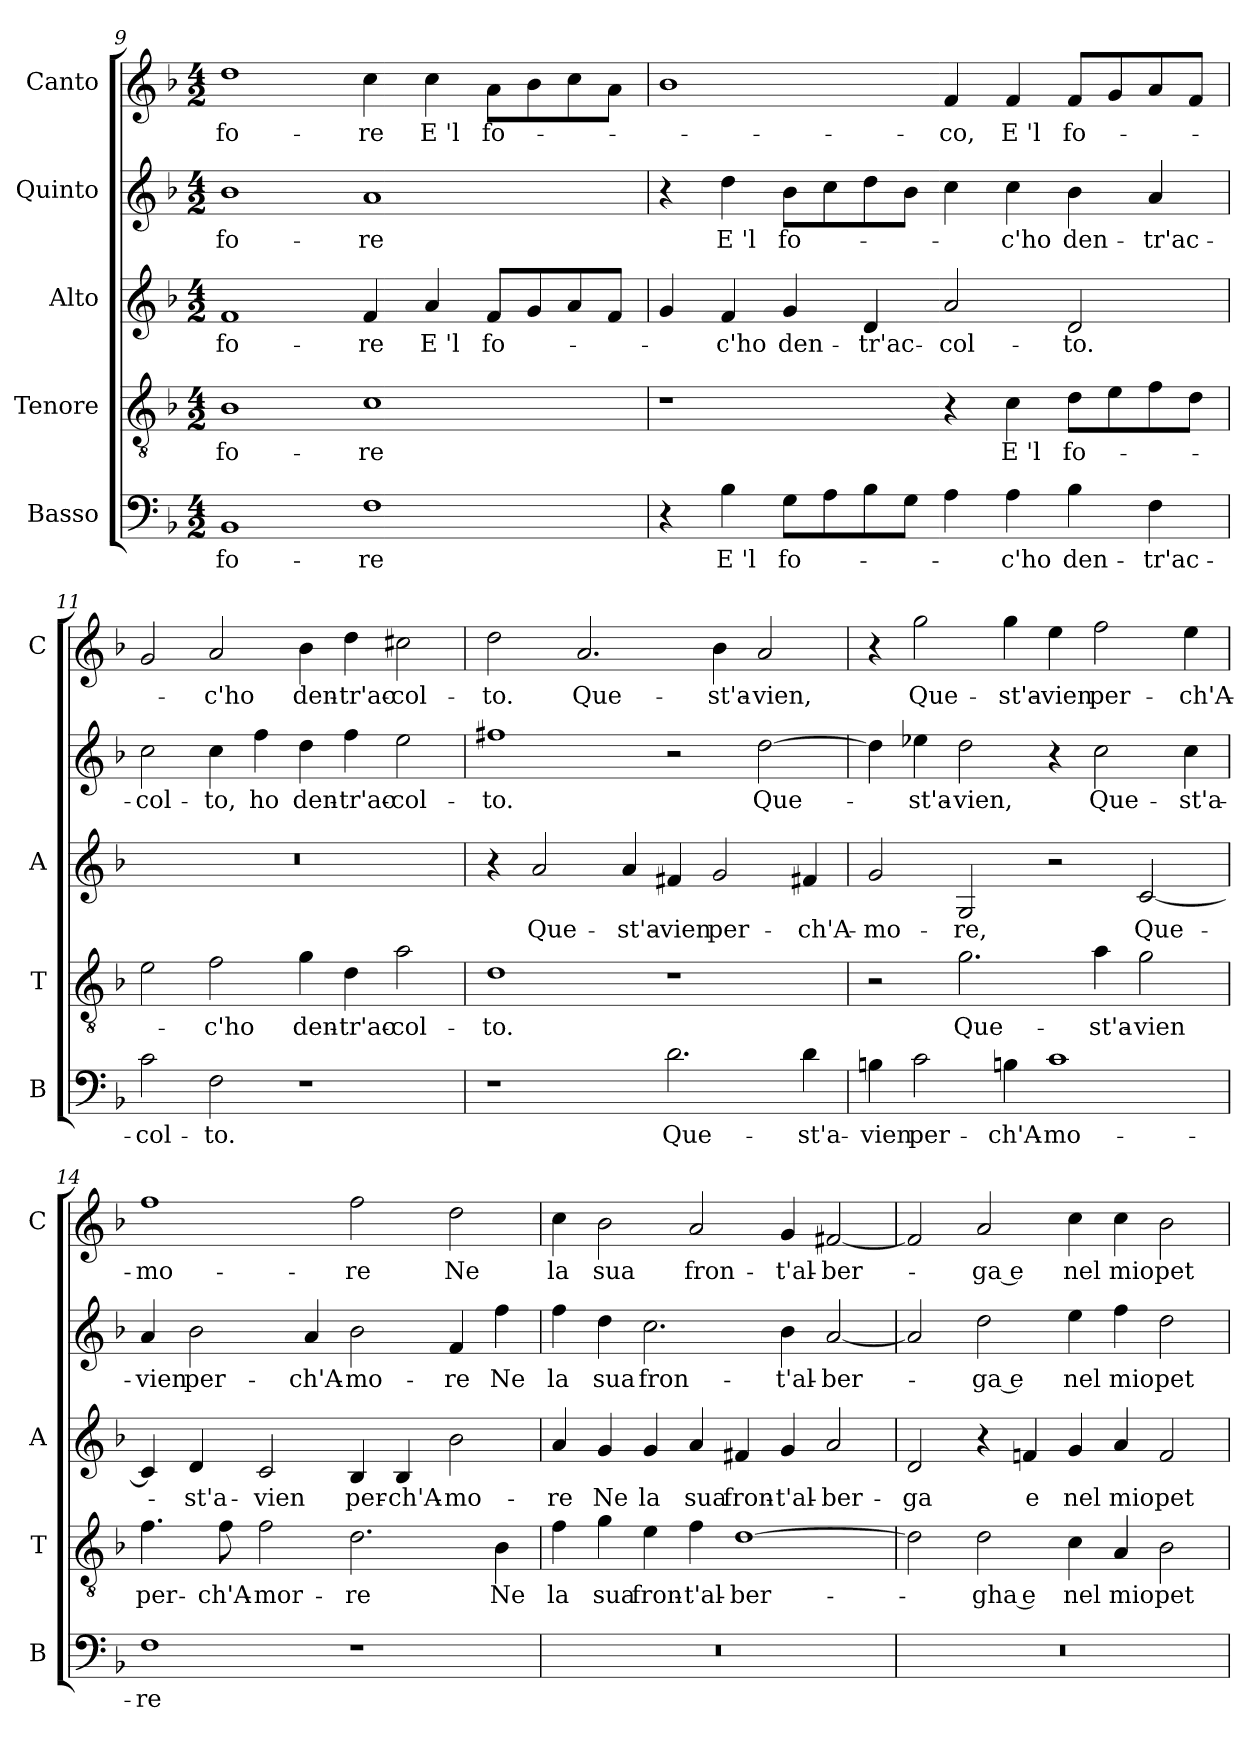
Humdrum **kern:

**kern	**text	**kern	**text	**kern	**text	**kern	**text	**kern	**text
*part5	*part5	*part4	*part4	*part3	*part3	*part2	*part2	*part1	*part1
*staff5	*staff5	*staff4	*staff4	*staff3	*staff3	*staff2	*staff2	*staff1	*staff1
*I"Basso	*	*I"Tenore	*	*I"Alto	*	*I"Quinto	*	*I"Canto	*
*I'B	*	*I'T	*	*I'A	*	*	*	*I'C	*
*clefF4	*	*clefGv2	*	*clefG2	*	*clefG2	*	*clefG2	*
*k[b-]	*	*k[b-]	*	*k[b-]	*	*k[b-]	*	*k[b-]	*
*M4/2	*	*M4/2	*	*M4/2	*	*M4/2	*	*M4/2	*
=9	=9	=9	=9	=9	=9	=9	=9	=9	=9
1BB-	fo-	1B-	fo-	1f	fo-	1b-	fo-	1dd	fo-
1F	-re	1c	-re	4f	-re	1a	-re	4cc	-re
.	.	.	.	4a	E 'l	.	.	4cc	E 'l
.	.	.	.	8fL	fo-	.	.	8aL	fo-
.	.	.	.	8g	.	.	.	8b-	.
.	.	.	.	8a	.	.	.	8cc	.
.	.	.	.	8fJ	.	.	.	8aJ	.
=10	=10	=10	=10	=10	=10	=10	=10	=10	=10
4r	.	1r	.	4g	.	4r	.	1b-	.
4B-	E 'l	.	.	4f	-c'ho	4dd	E 'l	.	.
8GL	fo-	.	.	4g	den-	8b-L	fo-	.	.
8A	.	.	.	.	.	8cc	.	.	.
8B-	.	.	.	4d	-tr'ac-	8dd	.	.	.
8GJ	.	.	.	.	.	8b-J	.	.	.
4A	.	4r	.	2a	-col-	4cc	.	4f	-co,
4A	-c'ho	4c	E 'l	.	.	4cc	-c'ho	4f	E 'l
4B-	den-	8dL	fo-	2d	-to.	4b-	den-	8fL	fo-
.	.	8e	.	.	.	.	.	8g	.
4F	-tr'ac-	8f	.	.	.	4a	-tr'ac-	8a	.
.	.	8dJ	.	.	.	.	.	8fJ	.
=11	=11	=11	=11	=11	=11	=11	=11	=11	=11
2c	-col-	2e	.	0r	.	2cc	-col-	2g	.
2F	-to.	2f	-c'ho	.	.	4cc	-to,	2a	-c'ho
.	.	.	.	.	.	4ff	ho	.	.
1r	.	4g	den-	.	.	4dd	den-	4b-	den-
.	.	4d	-tr'ac-	.	.	4ff	-tr'ac-	4dd	-tr'ac-
.	.	2a	-col-	.	.	2ee	-col-	2cc#X	-col-
=12	=12	=12	=12	=12	=12	=12	=12	=12	=12
1r	.	1d	-to.	4r	.	1ff#X	-to.	2dd	-to.
.	.	.	.	2a	Que-	.	.	.	.
.	.	.	.	.	.	.	.	2.a	Que-
.	.	.	.	4a	-st'a-	.	.	.	.
2.d	Que-	1r	.	4f#X	-vien	2r	.	.	.
.	.	.	.	2g	per-	.	.	4b-	-st'a-
.	.	.	.	.	.	[2dd	Que-	2a	-vien,
4d	-st'a-	.	.	4f#X	-ch'A-	.	.	.	.
=13	=13	=13	=13	=13	=13	=13	=13	=13	=13
4Bn	-vien	2r	.	2g	-mo-	4dd]	.	4r	.
2c	per-	.	.	.	.	4ee-X	-st'a-	2gg	Que-
.	.	2.g	Que-	2G	-re,	2dd	-vien,	.	.
4Bn	-ch'A-	.	.	.	.	.	.	4gg	-st'a-
1c	-mo-	.	.	2r	.	4r	.	4ee	-vien
.	.	4a	-st'a-	.	.	2cc	Que-	2ff	per-
.	.	2g	-vien	[2c	Que-	.	.	.	.
.	.	.	.	.	.	4cc	-st'a-	4ee	-ch'A-
=14	=14	=14	=14	=14	=14	=14	=14	=14	=14
1F	-re	4.f	per-	4c]	.	4a	-vien	1ff	-mo-
.	.	.	.	4d	-st'a-	2b-	per-	.	.
.	.	8f	-ch'A-	.	.	.	.	.	.
.	.	2f	-mor-	2c	-vien	.	.	.	.
.	.	.	.	.	.	4a	-ch'A-	.	.
1r	.	2.d	-re	4B-	per-	2b-	-mo-	2ff	-re
.	.	.	.	4B-	-ch'A-	.	.	.	.
.	.	.	.	2b-	-mo-	4f	-re	2dd	Ne
.	.	4B-	Ne	.	.	4ff	Ne	.	.
=15	=15	=15	=15	=15	=15	=15	=15	=15	=15
0r	.	4f	la	4a	-re	4ff	la	4cc	la
.	.	4g	sua	4g	Ne	4dd	sua	2b-	sua
.	.	4e	fron-	4g	la	2.cc	fron-	.	.
.	.	4f	-t'al-	4a	sua	.	.	2a	fron-
.	.	[1d	-ber-	4f#X	fron-	.	.	.	.
.	.	.	.	4g	-t'al-	4b-	-t'al-	4g	-t'al-
.	.	.	.	2a	-ber-	[2a	-ber-	[2f#X	-ber-
=16	=16	=16	=16	=16	=16	=16	=16	=16	=16
0r	.	2d]	.	2d	-ga	2a]	.	2f#]	.
.	.	2d	-gha e	4r	.	2dd	-ga e	2a	-ga e
.	.	.	.	4fn	e	.	.	.	.
.	.	4c	nel	4g	nel	4ee	nel	4cc	nel
.	.	4A	mio	4a	mio	4ff	mio	4cc	mio
.	.	2B-	pet-	2f	pet-	2dd	pet-	2b-	pet-
=	=	=	=	=	=	=	=	=	=
*-	*-	*-	*-	*-	*-	*-	*-	*-	*-
